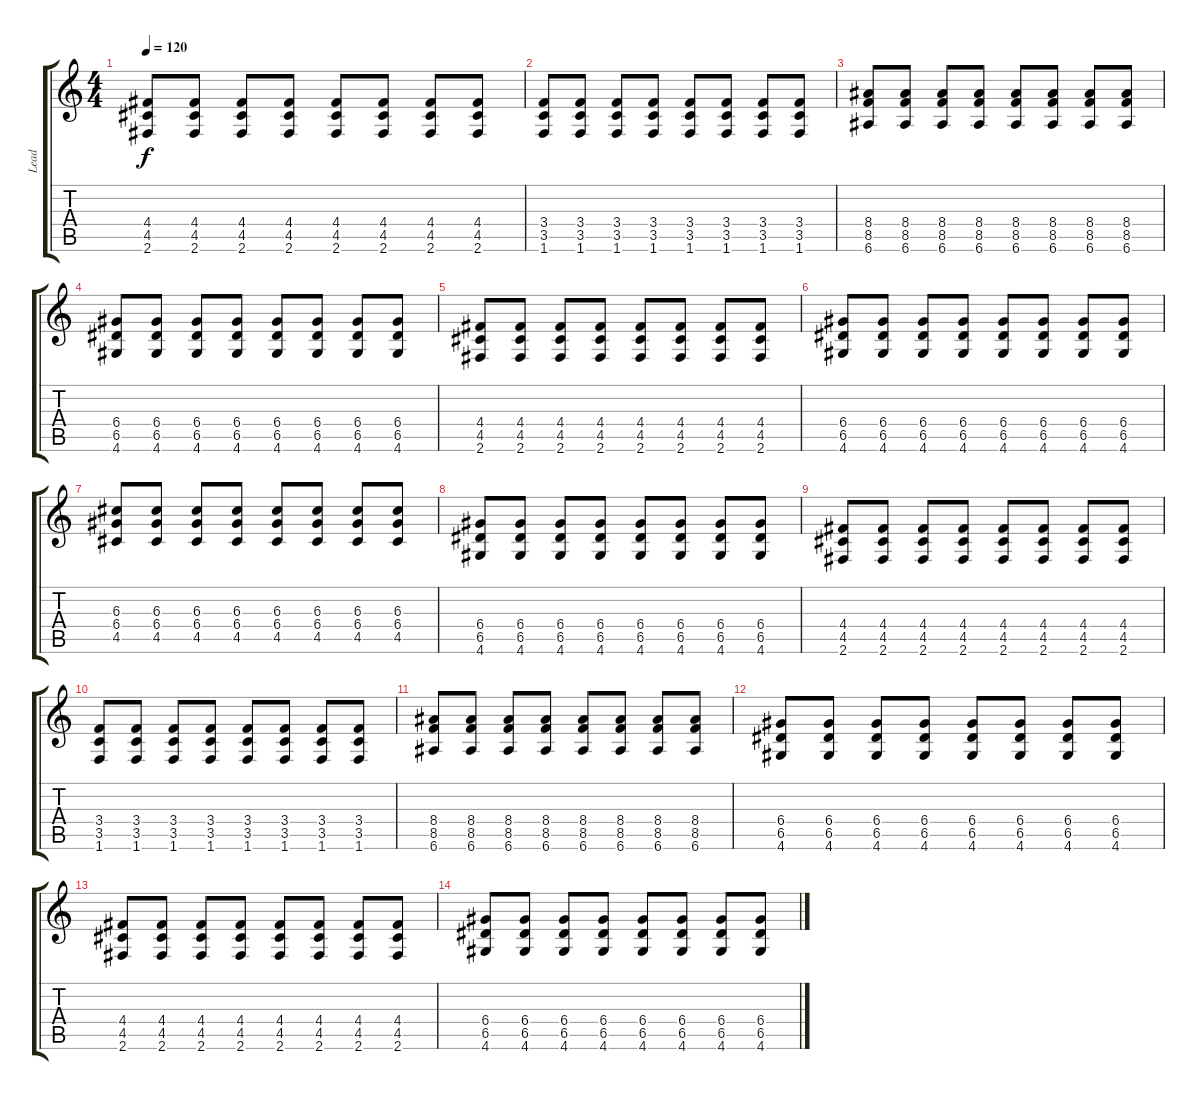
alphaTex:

\track ("Lead" "Lead") {instrument acousticguitarsteel}
\staff {score tabs}
\tuning (E4 B3 G3 D3 A2 E2) {hide}
\ts (4 4)
\tempo 120
\clef g2
\ks c
(4.4 4.5 2.6).8{dy f} (4.4 4.5 2.6).8 (4.4 4.5 2.6).8 (4.4 4.5 2.6).8 (4.4 4.5 2.6).8 (4.4 4.5 2.6).8 (4.4 4.5 2.6).8 (4.4 4.5 2.6).8 |
(3.4 3.5 1.6).8 (3.4 3.5 1.6).8 (3.4 3.5 1.6).8 (3.4 3.5 1.6).8 (3.4 3.5 1.6).8 (3.4 3.5 1.6).8 (3.4 3.5 1.6).8 (3.4 3.5 1.6).8 |
(8.4 8.5 6.6).8 (8.4 8.5 6.6).8 (8.4 8.5 6.6).8 (8.4 8.5 6.6).8 (8.4 8.5 6.6).8 (8.4 8.5 6.6).8 (8.4 8.5 6.6).8 (8.4 8.5 6.6).8 |
(6.4 6.5 4.6).8 (6.4 6.5 4.6).8 (6.4 6.5 4.6).8 (6.4 6.5 4.6).8 (6.4 6.5 4.6).8 (6.4 6.5 4.6).8 (6.4 6.5 4.6).8 (6.4 6.5 4.6).8 |
(4.4 4.5 2.6).8 (4.4 4.5 2.6).8 (4.4 4.5 2.6).8 (4.4 4.5 2.6).8 (4.4 4.5 2.6).8 (4.4 4.5 2.6).8 (4.4 4.5 2.6).8 (4.4 4.5 2.6).8 |
(6.4 6.5 4.6).8 (6.4 6.5 4.6).8 (6.4 6.5 4.6).8 (6.4 6.5 4.6).8 (6.4 6.5 4.6).8 (6.4 6.5 4.6).8 (6.4 6.5 4.6).8 (6.4 6.5 4.6).8 |
(6.3 6.4 4.5).8 (6.3 6.4 4.5).8 (6.3 6.4 4.5).8 (6.3 6.4 4.5).8 (6.3 6.4 4.5).8 (6.3 6.4 4.5).8 (6.3 6.4 4.5).8 (6.3 6.4 4.5).8 |
(6.4 6.5 4.6).8 (6.4 6.5 4.6).8 (6.4 6.5 4.6).8 (6.4 6.5 4.6).8 (6.4 6.5 4.6).8 (6.4 6.5 4.6).8 (6.4 6.5 4.6).8 (6.4 6.5 4.6).8 |
(4.4 4.5 2.6).8 (4.4 4.5 2.6).8 (4.4 4.5 2.6).8 (4.4 4.5 2.6).8 (4.4 4.5 2.6).8 (4.4 4.5 2.6).8 (4.4 4.5 2.6).8 (4.4 4.5 2.6).8 |
(3.4 3.5 1.6).8 (3.4 3.5 1.6).8 (3.4 3.5 1.6).8 (3.4 3.5 1.6).8 (3.4 3.5 1.6).8 (3.4 3.5 1.6).8 (3.4 3.5 1.6).8 (3.4 3.5 1.6).8 |
(8.4 8.5 6.6).8 (8.4 8.5 6.6).8 (8.4 8.5 6.6).8 (8.4 8.5 6.6).8 (8.4 8.5 6.6).8 (8.4 8.5 6.6).8 (8.4 8.5 6.6).8 (8.4 8.5 6.6).8 |
(6.4 6.5 4.6).8 (6.4 6.5 4.6).8 (6.4 6.5 4.6).8 (6.4 6.5 4.6).8 (6.4 6.5 4.6).8 (6.4 6.5 4.6).8 (6.4 6.5 4.6).8 (6.4 6.5 4.6).8 |
(4.4 4.5 2.6).8 (4.4 4.5 2.6).8 (4.4 4.5 2.6).8 (4.4 4.5 2.6).8 (4.4 4.5 2.6).8 (4.4 4.5 2.6).8 (4.4 4.5 2.6).8 (4.4 4.5 2.6).8 |
(6.4 6.5 4.6).8 (6.4 6.5 4.6).8 (6.4 6.5 4.6).8 (6.4 6.5 4.6).8 (6.4 6.5 4.6).8 (6.4 6.5 4.6).8 (6.4 6.5 4.6).8 (6.4 6.5 4.6).8
